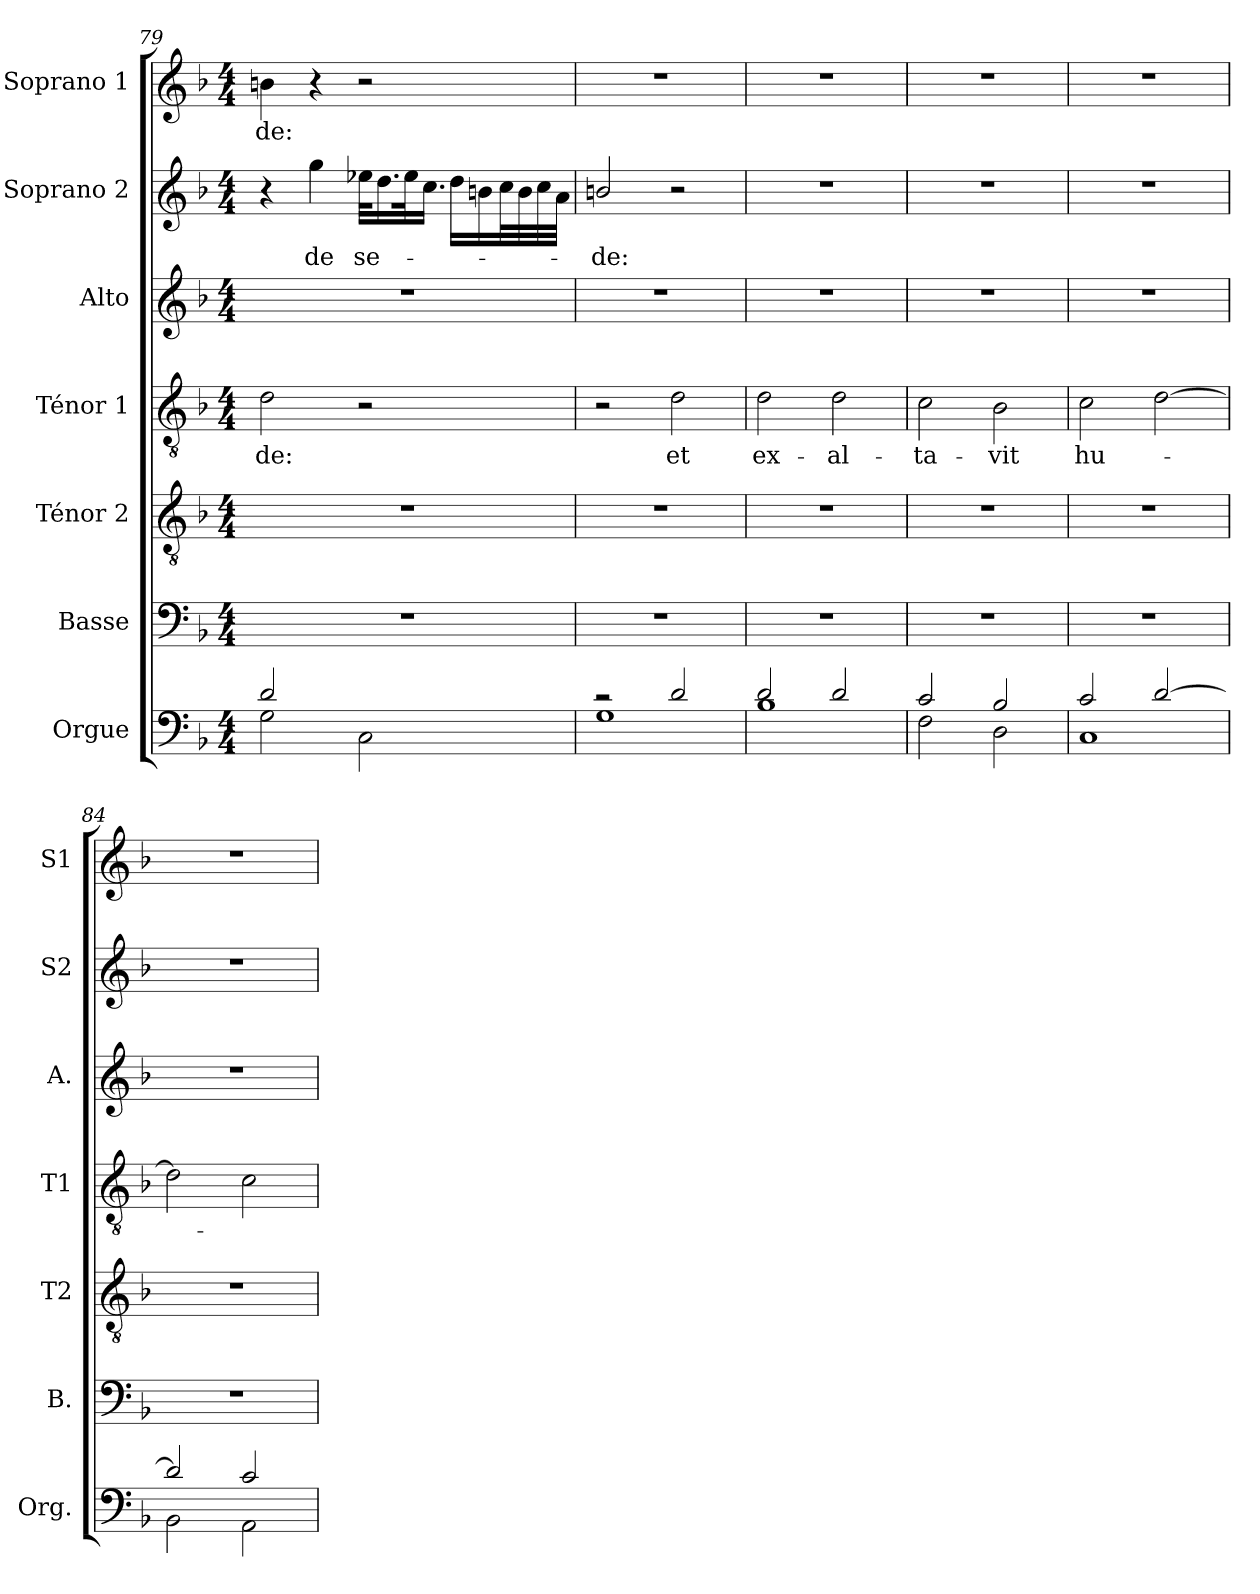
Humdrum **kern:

**kern	**kern	**kern	**kern	**text	**kern	**kern	**text	**kern	**text
*part7	*part6	*part5	*part4	*part4	*part3	*part2	*part2	*part1	*part1
*staff7	*staff6	*staff5	*staff4	*staff4	*staff3	*staff2	*staff2	*staff1	*staff1
*I"Orgue	*I"Basse	*I"Ténor 2	*I"Ténor 1	*	*I"Alto	*I"Soprano 2	*	*I"Soprano 1	*
*I'Org.	*I'B.	*I'T2	*I'T1	*	*I'A.	*I'S2	*	*I'S1	*
*clefF4	*clefF4	*clefGv2	*clefGv2	*	*clefG2	*clefG2	*	*clefG2	*
*k[b-]	*k[b-]	*k[b-]	*k[b-]	*	*k[b-]	*k[b-]	*	*k[b-]	*
*M4/4	*M4/4	*M4/4	*M4/4	*	*M4/4	*M4/4	*	*M4/4	*
=79	=79	=79	=79	=79	=79	=79	=79	=79	=79
*^	*	*	*	*	*	*	*	*	*
!	!	!	!	!	!LO:LY:b	!	!	!	!	!LO:LY:b
2d/	2G\	1r	1r	2d\	-de:	1r	4r	.	4bn\	-de:
!	!	!	!	!	!	!	!	!LO:LY:b	!	!
.	.	.	.	.	.	.	4gg\	de	4r	.
!	!	!	!	!	!	!	!	!LO:LY:b	!	!
2ryy	2C\	.	.	2r	.	.	32ee-X\KLL	se-	2r	.
.	.	.	.	.	.	.	16.dd\	.	.	.
.	.	.	.	.	.	.	32ee-\K	.	.	.
.	.	.	.	.	.	.	16.cc\JJ	.	.	.
.	.	.	.	.	.	.	16dd\LL	.	.	.
.	.	.	.	.	.	.	16bn\	.	.	.
.	.	.	.	.	.	.	32cc\L	.	.	.
.	.	.	.	.	.	.	32b\	.	.	.
.	.	.	.	.	.	.	32cc\	.	.	.
.	.	.	.	.	.	.	32a\JJJ	.	.	.
=80	=80	=80	=80	=80	=80	=80	=80	=80	=80	=80
!	!	!	!	!	!	!	!	!LO:LY:b	!	!
2rc	1G	1r	1r	2r	.	1r	2bn/	-de:	1r	.
!	!	!	!	!	!LO:LY:b	!	!	!	!	!
2d/	.	.	.	2d\	et	.	2r	.	.	.
!!LO:PB:g=z
=81	=81	=81	=81	=81	=81	=81	=81	=81	=81	=81
!	!	!	!	!	!LO:LY:b	!	!	!	!	!
2d/	1B-	1r	1r	2d\	ex-	1r	1r	.	1r	.
!	!	!	!	!	!LO:LY:b	!	!	!	!	!
2d/	.	.	.	2d\	-al-	.	.	.	.	.
=82	=82	=82	=82	=82	=82	=82	=82	=82	=82	=82
!	!	!	!	!	!LO:LY:b	!	!	!	!	!
2c/	2F\	1r	1r	2c\	-ta-	1r	1r	.	1r	.
!	!	!	!	!	!LO:LY:b	!	!	!	!	!
2B-/	2D\	.	.	2B-\	-vit	.	.	.	.	.
=83	=83	=83	=83	=83	=83	=83	=83	=83	=83	=83
!	!	!	!	!	!LO:LY:b	!	!	!	!	!
2c/	1C	1r	1r	2c\	hu-	1r	1r	.	1r	.
[2d/	.	.	.	[2d\	.	.	.	.	.	.
=84	=84	=84	=84	=84	=84	=84	=84	=84	=84	=84
2d/]	2BB-\	1r	1r	2d\]	.	1r	1r	.	1r	.
2c/	2AA\	.	.	2c\	.	.	.	.	.	.
*v	*v	*	*	*	*	*	*	*	*	*
=	=	=	=	=	=	=	=	=	=
*-	*-	*-	*-	*-	*-	*-	*-	*-	*-
